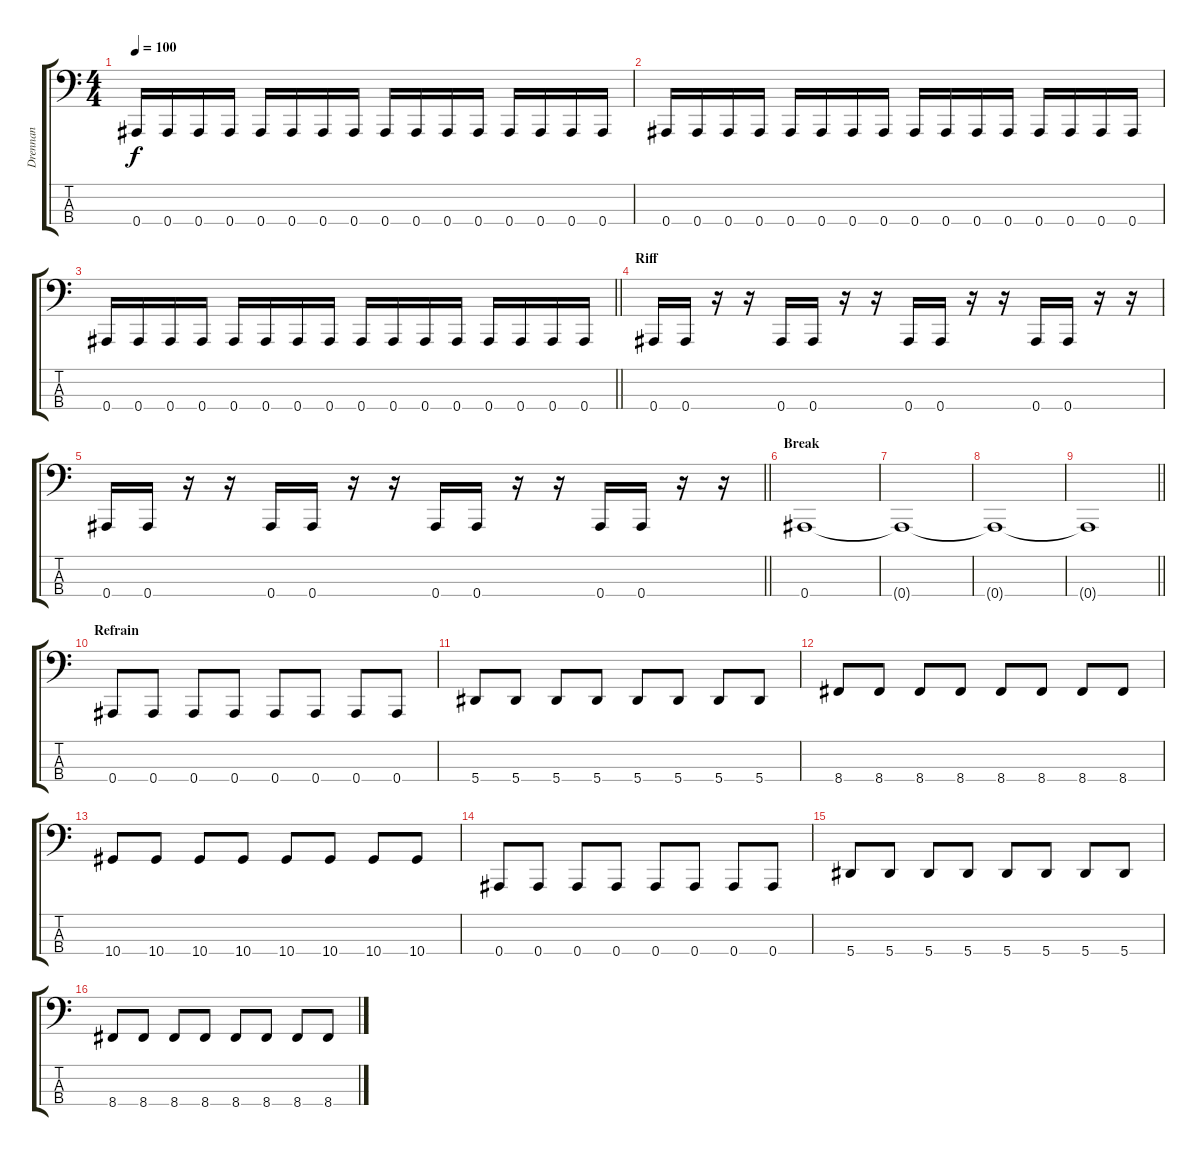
\track ("Drennan" "Drennan") {instrument electricbasspick}
\staff {score tabs}
\tuning (Eb2 Bb1 F1 Bb0) {hide}
\ts (4 4)
\tempo 100
\clef f4
\ks c
0.4.16{dy f} 0.4.16 0.4.16 0.4.16 0.4.16 0.4.16 0.4.16 0.4.16 0.4.16 0.4.16 0.4.16 0.4.16 0.4.16 0.4.16 0.4.16 0.4.16 |
0.4.16 0.4.16 0.4.16 0.4.16 0.4.16 0.4.16 0.4.16 0.4.16 0.4.16 0.4.16 0.4.16 0.4.16 0.4.16 0.4.16 0.4.16 0.4.16 |
\barLineRight lightlight
0.4.16 0.4.16 0.4.16 0.4.16 0.4.16 0.4.16 0.4.16 0.4.16 0.4.16 0.4.16 0.4.16 0.4.16 0.4.16 0.4.16 0.4.16 0.4.16 |
\section ("" "Riff")
0.4.16 0.4.16 r.16 r.16 0.4.16 0.4.16 r.16 r.16 0.4.16 0.4.16 r.16 r.16 0.4.16 0.4.16 r.16 r.16 |
\barLineRight lightlight
0.4.16 0.4.16 r.16 r.16 0.4.16 0.4.16 r.16 r.16 0.4.16 0.4.16 r.16 r.16 0.4.16 0.4.16 r.16 r.16 |
\section ("" "Break")
0.4.1 |
0.4{t}.1 |
0.4{t}.1 |
\barLineRight lightlight
0.4{t}.1 |
\section ("" "Refrain")
0.4.8 0.4.8 0.4.8 0.4.8 0.4.8 0.4.8 0.4.8 0.4.8 |
5.4.8 5.4.8 5.4.8 5.4.8 5.4.8 5.4.8 5.4.8 5.4.8 |
8.4.8 8.4.8 8.4.8 8.4.8 8.4.8 8.4.8 8.4.8 8.4.8 |
10.4.8 10.4.8 10.4.8 10.4.8 10.4.8 10.4.8 10.4.8 10.4.8 |
0.4.8 0.4.8 0.4.8 0.4.8 0.4.8 0.4.8 0.4.8 0.4.8 |
5.4.8 5.4.8 5.4.8 5.4.8 5.4.8 5.4.8 5.4.8 5.4.8 |
8.4.8 8.4.8 8.4.8 8.4.8 8.4.8 8.4.8 8.4.8 8.4.8
